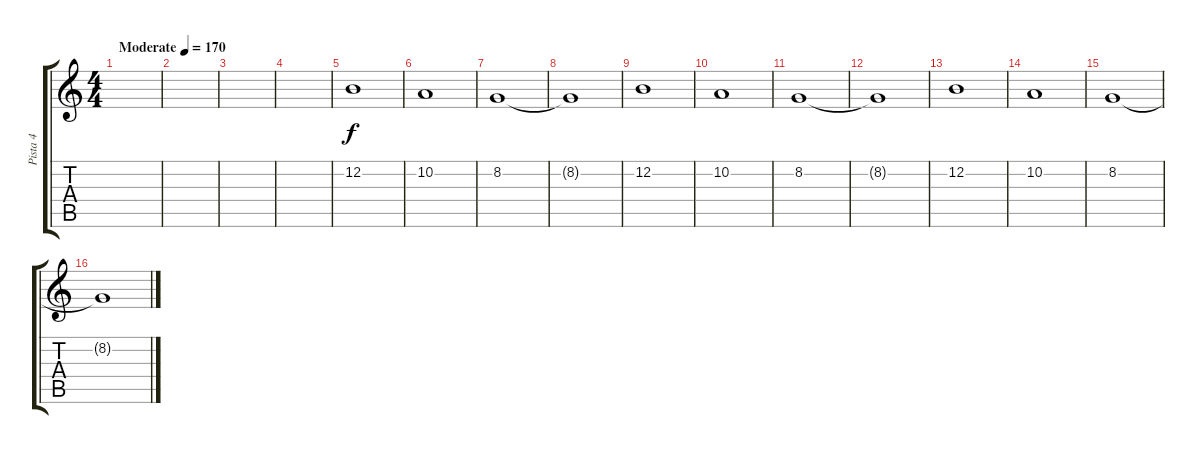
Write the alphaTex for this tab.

\track ("Pista 4" "Pista 4") {instrument lead2sawtooth}
\staff {score tabs}
\tuning (E4 B3 G3 D3 A2 E2) {hide}
\ts (4 4)
\tempo (170 "Moderate")
\clef g2
\ks c
|
|
|
|
12.2.1{volume 8} |
10.2.1 |
8.2.1{volume 0} |
8.2{t}.1 |
12.2.1{volume 8} |
10.2.1 |
8.2.1{volume 0} |
8.2{t}.1 |
12.2.1{volume 8} |
10.2.1 |
8.2.1{volume 0} |
8.2{t}.1
